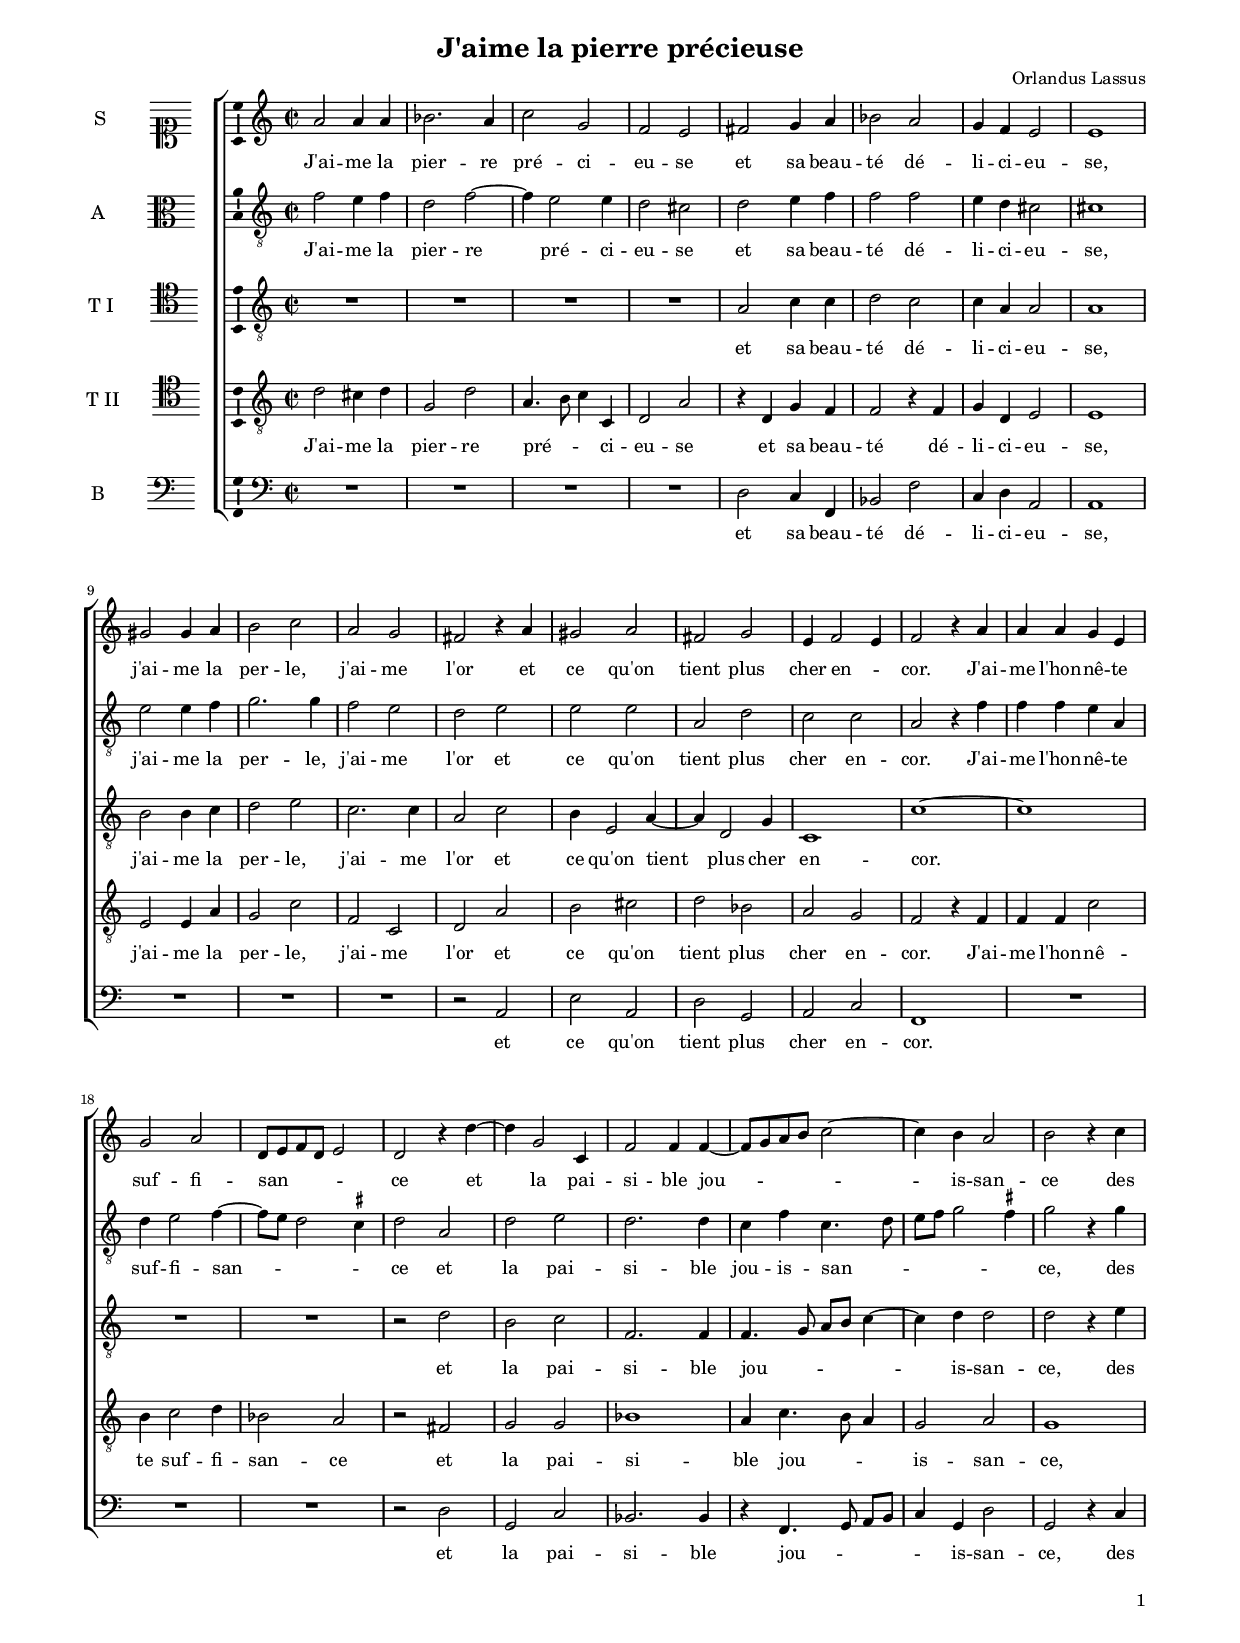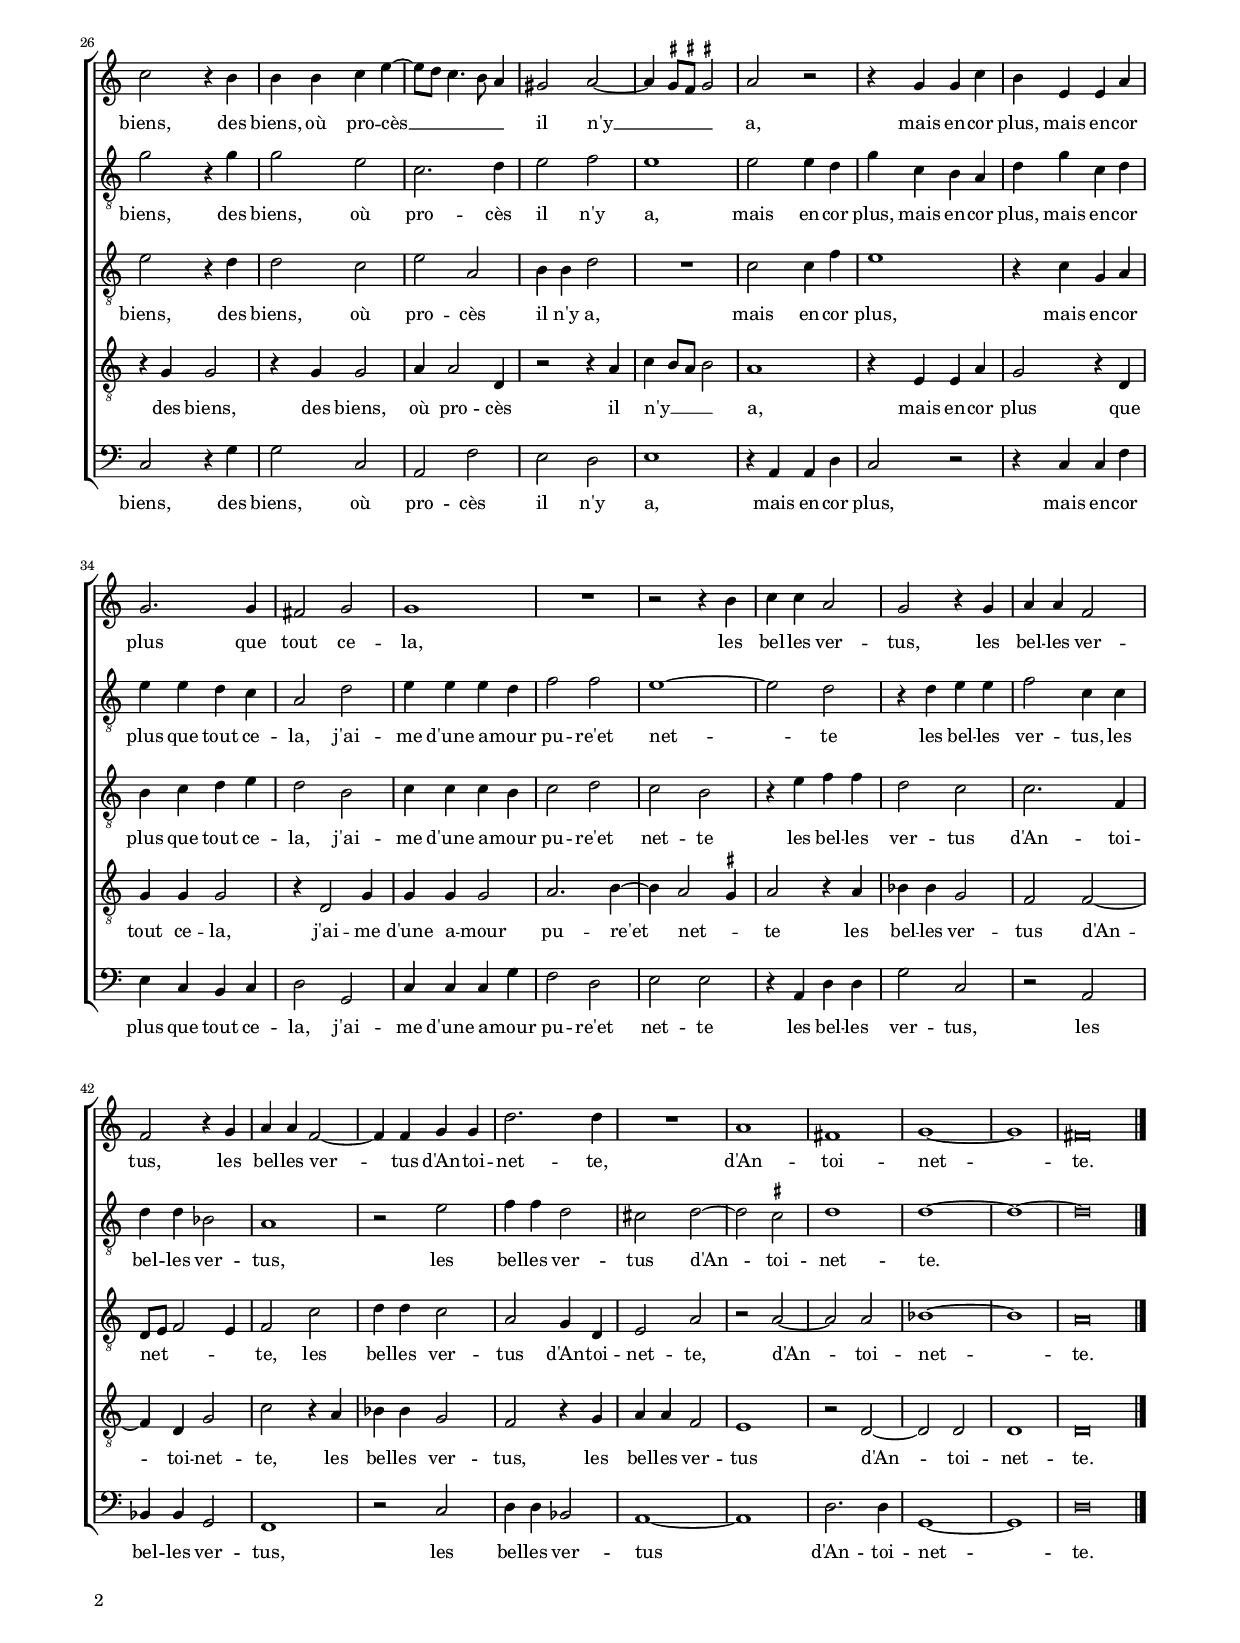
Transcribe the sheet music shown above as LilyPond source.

\header
{
	title="J'aime la pierre précieuse"
	composer="Orlandus Lassus"
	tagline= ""
}

\version "2.24.4"
\language deutsch
#(set-global-staff-size 15)
% #(set-default-paper-size "letter")
#(ly:set-option 'point-and-click #f)




	ficta = { \once \set suggestAccidentals = ##t }

	forget = #(define-music-function (music) (ly:music?) #{
		\accidentalStyle forget
		$music
		\accidentalStyle default
		#})

\paper
	{
	top-margin = 1.8 \cm
	bottom-margin = 1.2 \cm
	left-margin = 1.6 \cm
	right-margin = 1.6 \cm
	ragged-bottom = ##f
	ragged-last-bottom = ##f
	print-page-number = ##f
	system-system-spacing = #'((basic-distance . 17) (minimum-distance . 14) (padding . 7) (strechability . 150))
	oddFooterMarkup=\markup   \fill-line { "" \fromproperty #'page:page-number-string }
	evenFooterMarkup=\markup  \fill-line { \fromproperty #'page:page-number-string "" }
	last-bottom-spacing = #'((basic-distance . 12) (minimum-distance . 7) (padding . 4))
	systems-per-page = 3
%   page-count = 3
%	min-systems-per-page = 3
%	print-all-headers = ##t
%	print-first-page-number = ##t
%	first-page-number = 1
	}

	
global = {
	\key c \major
	\time 2/2 %\set Score.measureLength = #(ly:make-moment 2/1)
	\set Score.tempoHideNote = ##t
	\tempo 2 = 90
	\skip 1*2*25
	\set Score.measureLength = #(ly:make-moment 2/1)
	\skip 1*2 \bar "|."
	}


incipitcantus = \markup { \score {
	{
	\set Staff.instrumentName = \markup { \fontsize #1 "S" }
	\key c \major
	\clef soprano
	s4 \bar ""
	}
	\layout  {
	raggedright = ##t
	indent = 1.6 \cm
	line-width = 2.4\cm
	\context { \Staff \remove Time_signature_engraver }
	\override Staff.Clef.Y-extent = #'(0 . 0)
	}} \hspace #1 }


incipitaltus = \markup { \score {
	{
	\set Staff.instrumentName = \markup { \fontsize #1 "A" }
	\key c \major
	\clef alto
	s4 \bar ""
	}
	\layout  {
	raggedright = ##t
	indent = 1.6 \cm
	line-width = 2.4\cm
	\context { \Staff \remove Time_signature_engraver }
	\override Staff.Clef.Y-extent = #'(0 . 0)
	}} \hspace #1 }


incipitquintus = \markup { \score {
	{
	\set Staff.instrumentName = \markup { \fontsize #1 "T I" }
	\key c \major
	\clef tenor
	s4 \bar ""
	}
	\layout  {
	raggedright = ##t
	indent = 1.6 \cm
	line-width = 2.4\cm
	\context { \Staff \remove Time_signature_engraver }
	\override Staff.Clef.Y-extent = #'(0 . 0)
	}} \hspace #1 }


incipittenor = \markup { \score {
	{
	\set Staff.instrumentName = \markup { \fontsize #1 "T II" }
	\key c \major
	\clef tenor
	s4 \bar ""
	}
	\layout  {
	raggedright = ##t
	indent = 1.6 \cm
	line-width = 2.4\cm
	\context { \Staff \remove Time_signature_engraver }
	\override Staff.Clef.Y-extent = #'(0 . 0)
	}} \hspace #1 }


incipitbassus = \markup { \score {
	{
	\set Staff.instrumentName = \markup { \fontsize #1 "B" }
	\key c \major
	\clef bass
	s4 \bar ""
	}
	\layout  {
	raggedright = ##t
	indent = 1.6 \cm
	line-width = 2.4\cm
	\context { \Staff \remove Time_signature_engraver }
	\override Staff.Clef.Y-extent = #'(0 . 0)
	}} \hspace #1 }


cantus =  \relative c''
	{
	a2 a4 a b2. a4
	c2 g f e
	fis2 g4 a b2 a
	g4 f e2 e1
%5
	gis2 gis4 a h2 c |
	a2 g fis r4 a
	gis2 a fis g
	e4 f2 e4 f2 r4 a
	a4 a g e g2 a
%10
	d,8 e f d e2 d r4 d'~ |
	d4 g,2 c,4 f2 f4 f~
	f8 g8 a h c2~ c4 h4 a2
	h2 r4 c c2 r4 h
	h4 h c e4~ e8 d8 c4. h8 a4
%15
	gis2 a2~ a4 \ficta gis!8 \ficta fis \ficta gis!2 |
	a2 r r4 g g c
	h4 e, e a g2. g4
	fis2 g g1
	R1 r2 r4 h
%20
	c4 c a2 g2 r4 g |
	a4 a f2 f r4 g
	a4 a f2~ f4 f4 g g
	d'2. d4 R1
	a1 fis
%25
	g1~ g1 |
	fis\breve |
	}


altus =  \relative c'
	{
	f2 e4 f d2 f~
	f4 e2 e4 d2 cis
	d2 e4 f f2 f
	e4 d cis2 cis1
%5
	e2 e4 f g2. g4 |
	f2 e d e
	e2 e a, d
	c2 c a r4 f'
	f4 f e a, d4 e2 f4~
%10
	f8 e d2 \ficta cis4 d2 a |
	d2 e d2. d4
	c4 f c4. d8 e8[ f] g2 \ficta fis4
	g2 r4 g g2 r4 g
	g2 e c2. d4
%15
	e2 f e1 |
	e2 e4 d g4 c, h a
	d4 g c, d e4 e d c
	a2 d e4 e e d
	f2 f e1~
%20
	e2 d r4 d e e |
	f2 c4 c d d b2
	a1 r2 e'
	f4 f d2 cis2 d~
	d2 \ficta cis d1
%25
	d1~ d1~
	d\breve |
	}


quintus  =  \relative c'
	{
	R1 R1
	R1 R1
	a2 c4 c d2 c
	c4 a a2 a1
%5
	h2 h4 c d2 e |
	c2. c4 a2 c
	h4 e,2 a4~ a4 d,2 g4
	c,1 c'~
	c1 R
%10
	R1 r2 d |
	h2 c f,2. f4
	f4. g8 a[ h] c4~ c4 d4 d2
	d2 r4 e e2 r4 d
	d2 c e a,
%15
	h4 h d2 R1 |
	c2 c4 f e1
	r4 c g a h c d e
	d2 h c4 c c h
	c2 d c h
%20
	r4 e f f d2 c |
	c2. f,4 d8 e f2 e4
	f2 c' d4 d c2
	a2 g4 d e2 a
	r2 a2~ a2 a2
%25
	b1~ b1 |
	a\breve |
	}


tenor =  \relative c'
	{
	d2 cis4 d g,2 d'
	a4. h8 c4 c, d2 a'
	r4 d, g f f2 r4 f
	g4 d e2 e1
%5
	e2 e4 a g2 c |
	f,2 c d a'
	h2 cis d b
	a2 g f r4 f
	f4 f c'2 h4 c2 d4
%10
	b2 a r fis |
	g2 g b1
	a4 c4. h8 a4 g2 a
	g1 r4 g g2
	r4 g g2 a4 a2 d,4
%15
	r2 r4 a' c4 h8 a h2 |
	a1 r4 e e a
	g2 r4 d g g g2
	r4 d2 g4 g4 g g2
	a2. h4~ h4 a2 \ficta gis4
%20
	a2 r4 a b4 b g2 |
	f2 f2~ f4 d4 g2
	c2 r4 a b b g2
	f2 r4 g a a f2
	e1 r2 d~
%25
	d2 d d1 |
	d\breve |
	}


bassus  =  \relative c
	{
	R1 R1
	R1 R1
	d2 c4 f, b2 f'
	c4 d a2 a1
%5
	R1 R1 |
	R1 r2 a
	e'2 a, d g,
	a2 c f,1
	R1 R1
%10
	R1 r2 d' |
	g,2 c b2. b4
	r4 f4. g8 a[ h] c4 g d'2
	g,2 r4 c c2 r4 g'
	g2 c, a f'
%15
	e2 d e1 |
	r4 a, a d c2 r
	r4 c c f e c h c
	d2 g, c4 c c g'
	f2 d e e
%20
	r4 a, d d g2 c, |
	r2 a b4 b g2
	f1 r2 c'
	d4 d b2 a1~
	a1 d2. d4
%25
	g,1~ g1 |
	d'\breve |
	}


lyricscantus = \lyricmode {
	J'ai -- me la pier -- re pré -- ci -- eu -- se
	et sa beau -- té dé -- li -- ci -- eu -- se,
	j'ai -- me la per -- le, j'ai -- me l'or
	et ce qu'on tient plus cher en -- _ cor.
	J'ai -- me l'hon -- nê -- te suf -- fi -- san -- _ _ _ _ ce
	et la pai -- si -- ble jou -- _ _ _ _ is -- san -- ce
	des biens,
	des biens, où pro -- cès __ _ _ _ _ il n'y __ _ _ _ a,
	mais en -- cor plus,
	mais en -- cor plus
	que tout ce -- la,
	les bel -- les ver -- tus,
	les bel -- les ver -- tus,
	les bel -- les ver -- tus d'An -- toi -- net -- te,
	d'An -- toi -- net -- te.
	}


lyricsaltus = \lyricmode {
	J'ai -- me la pier -- re pré -- ci -- eu -- se
	et sa beau -- té dé -- li -- ci -- eu -- se,
	j'ai -- me la per -- le, j'ai -- me l'or
	et ce qu'on tient plus cher en -- cor.
	J'ai -- me l'hon -- nê -- te suf -- fi -- san -- _ _ _ ce
	et la pai -- si -- ble jou -- is -- san -- _ _ _ _ _ ce,
	des biens,
	des biens, où pro -- cès il n'y a,
	mais en -- cor plus,
	mais en -- cor plus,
	mais en -- cor plus
	que tout ce -- la,
	j'ai -- me d'une a -- mour pu -- re'et net -- te
	les bel -- les ver -- tus,
	les bel -- les ver -- tus,
	les bel -- les ver -- tus d'An -- toi -- net -- te.
	}

lyricsquintus = \lyricmode {
	et sa beau -- té dé -- li -- ci -- eu -- se,
	j'ai -- me la per -- le, j'ai -- me l'or
	et ce qu'on tient plus cher en -- cor.
	et la pai -- si -- ble jou -- _ _ _ _ is -- san -- ce,
	des biens,
	des biens, où pro -- cès il n'y a,
	mais en -- cor plus,
	mais en -- cor plus
	que tout ce -- la,
	j'ai -- me d'une a -- mour pu -- re'et net -- te
	les bel -- les ver -- tus d'An -- toi -- net -- _ _ _ te,
	les bel -- les ver -- tus d'An -- toi -- net -- te,
	d'An -- toi -- net -- te.
	}


lyricstenor = \lyricmode {
	J'ai -- me la pier -- re pré -- _ _ ci -- eu -- se
	et sa beau -- té dé -- li -- ci -- eu -- se,
	j'ai -- me la per -- le, j'ai -- me l'or
	et ce qu'on tient plus cher en -- cor.
	J'ai -- me l'hon -- nê -- te suf -- fi -- san -- ce
	et la pai -- si -- ble jou -- _ _ is -- san -- ce,
	des biens,
	des biens, où pro -- cès il n'y __ _ _ _ a,
	mais en -- cor plus
	que tout ce -- la,
	j'ai -- me d'une a -- mour pu -- re'et net -- _ te
	les bel -- les ver -- tus d'An -- toi -- net -- te,
	les bel -- les ver -- tus,
	les bel -- les ver -- tus d'An -- toi -- net -- te.
	}


lyricsbassus = \lyricmode {
	et sa beau -- té dé -- li -- ci -- eu -- se,
	et ce qu'on tient plus cher en -- cor.
	et la pai -- si -- ble jou -- _ _ _ _ is -- san -- ce,
	des biens,
	des biens, où pro -- cès il n'y a,
	mais en -- cor plus,
	mais en -- cor plus
	que tout ce -- la,
	j'ai -- me d'une a -- mour pu -- re'et net -- te
	les bel -- les ver -- tus,
	les bel -- les ver -- tus,
	les bel -- les ver -- tus d'An -- toi -- net -- te.
	}


\score
{  
	\transpose c c {
	\new ChoirStaff \with { \override StaffGrouper.staff-staff-spacing.basic-distance = #12 }
	<<

	\new Staff << \global
	\new Voice="v1" {
		\set Staff.instrumentName=\incipitcantus
%		\set Staff.instrumentName= "S"
		\set Staff.midiInstrument = "reed organ"
		\clef violin
		\cantus }
	\new Lyrics \lyricsto "v1" {\lyricscantus }
	>>


	\new Staff << \global
	\new Voice="v2" {
		\set Staff.instrumentName=\incipitaltus
%		\set Staff.instrumentName= "A"
		\set Staff.midiInstrument = "reed organ"
		\clef "G_8" % violin
		\altus}
	\new Lyrics \lyricsto "v2" {\lyricsaltus }
	>>


	\new Staff << \global
	\new Voice="v5" {
		\set Staff.instrumentName=\incipitquintus
%		\set Staff.instrumentName= "Q"
		\set Staff.midiInstrument = "reed organ"
		\clef "G_8"
		\quintus}
	\new Lyrics \lyricsto "v5" {\lyricsquintus }
	>>


	\new Staff << \global
	\new Voice="v3" {
		\set Staff.instrumentName=\incipittenor
%		\set Staff.instrumentName= "T"
		\set Staff.midiInstrument = "reed organ"
		\clef "G_8"
		\tenor }
	\new Lyrics \lyricsto "v3" {\lyricstenor }
	>>


	\new Staff << \global
	\new Voice="v4" {
		\set Staff.instrumentName=\incipitbassus
%		\set Staff.instrumentName= "B"
		\set Staff.midiInstrument = "reed organ"
		\clef bass 
		\bassus }
	\new Lyrics \lyricsto "v4" {\lyricsbassus}
	>>

	>>
	} % transpose

	\layout
	{
	indent = 2.2\cm
	\context { \Lyrics \override VerticalAxisGroup.nonstaff-relatedstaff-spacing.padding = #1.4 }
%	\context { \Lyrics \override LyricText.font-size = #1 }
	\context { \Staff \override TimeSignature.break-visibility = #end-of-line-invisible }
	\context { \Staff \consists Ambitus_engraver }
	\context { \Score \override BarNumber.padding = #2 }
	\context { \Voice \override NoteHead.style = #'baroque }
	}

\midi
	{
	
	}

}


% EOF
